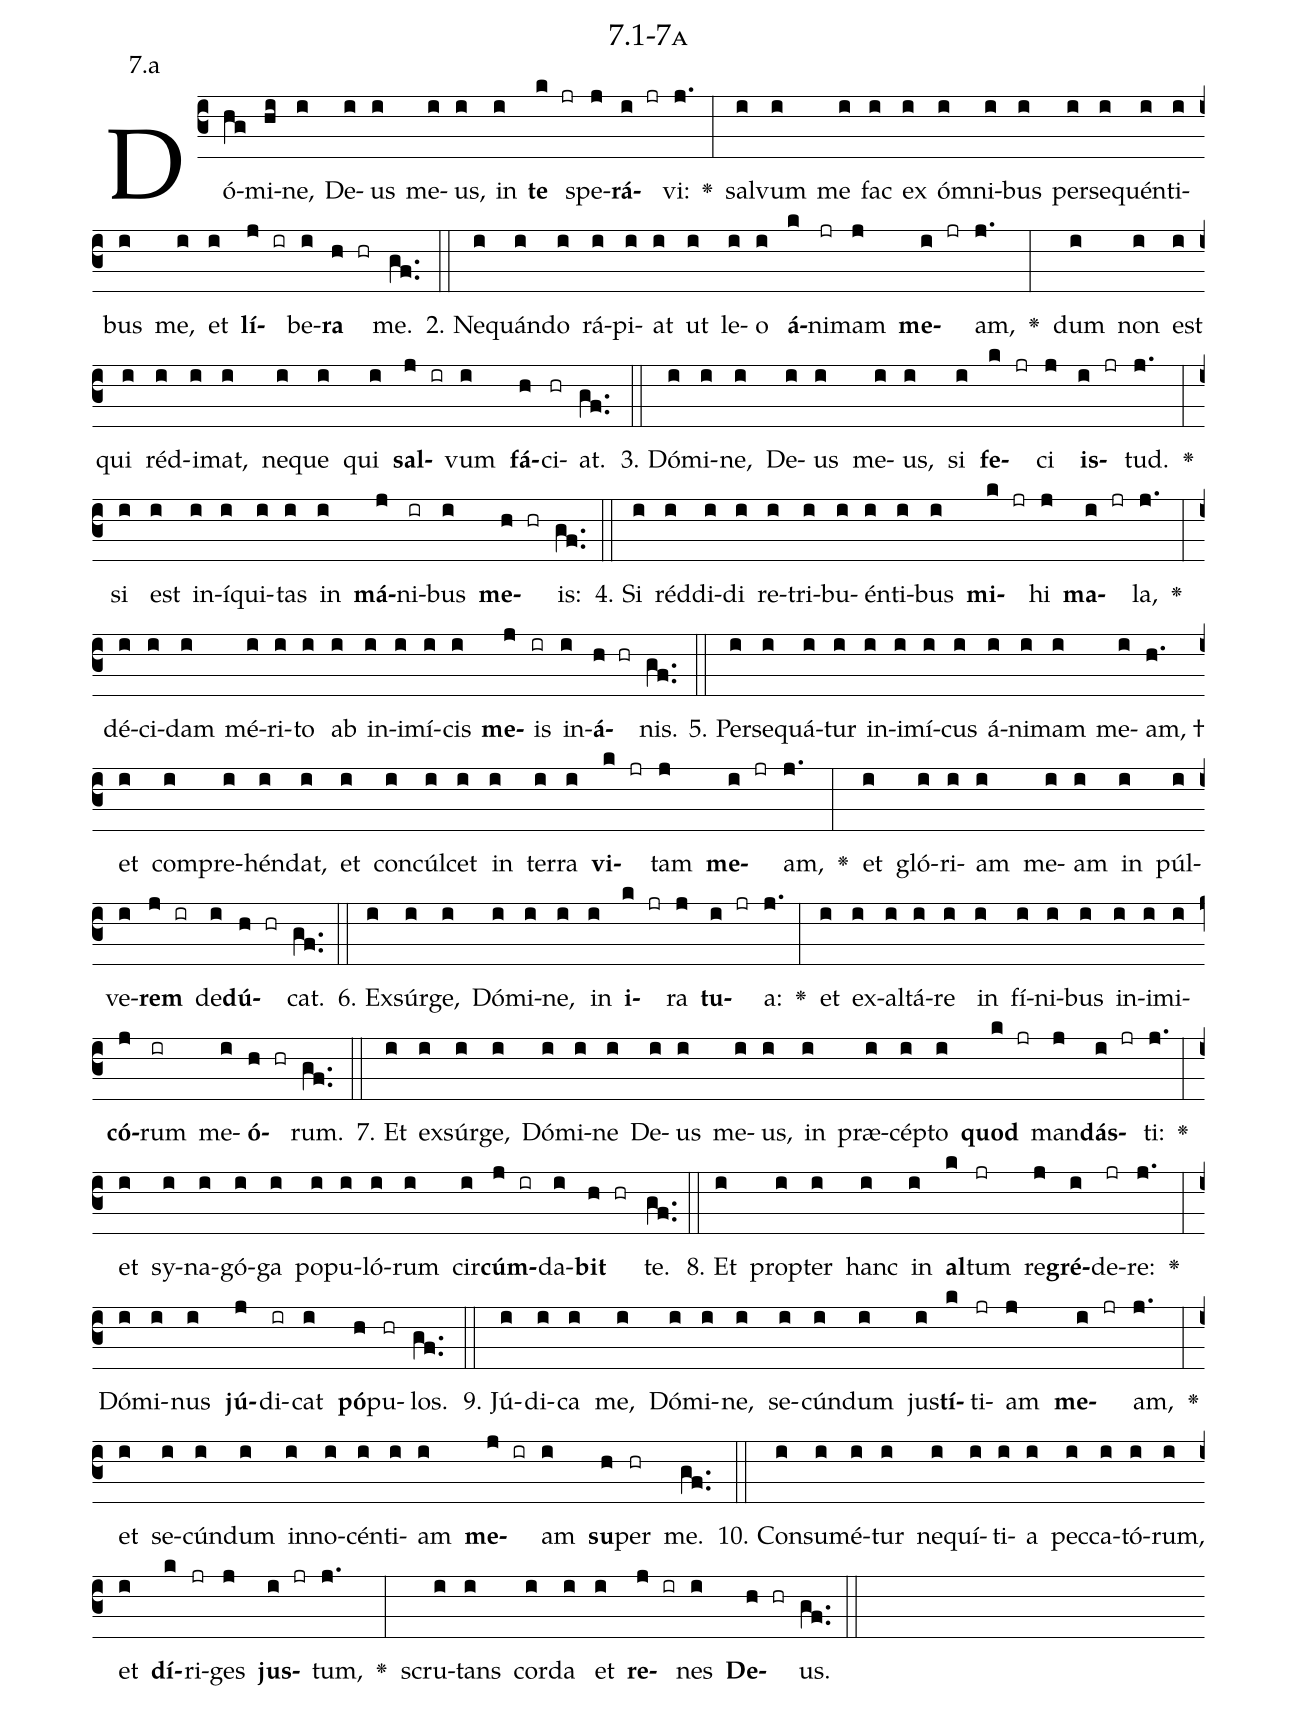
name: 7.1-7a;
annotation: 7.a;
%%
(c3)Dó(hg)mi(hi)ne,(i) De(i)us(i) me(i)us,(i) in(i) <b>te</b>(k jr) spe(j)<b>rá</b>(i jr)vi:(j.) <v>\greheightstar</v>(:) sal(i)vum(i) me(i) fac(i) ex(i) óm(i)ni(i)bus(i) per(i)se(i)quén(i)ti(i)bus(i) me,(i) et(i) <b>lí</b>(j ir)be(i)<b>ra</b>(h hr) me.(gf..) (::)
2. Ne(i)quán(i)do(i) rá(i)pi(i)at(i) ut(i) le(i)o(i) <b>á</b>(k)ni(jr)mam(j) <b>me</b>(i jr)am,(j.) <v>\greheightstar</v>(:) dum(i) non(i) est(i) qui(i) réd(i)i(i)mat,(i) ne(i)que(i) qui(i) <b>sal</b>(j ir)vum(i) <b>fá</b>(h)ci(hr)at.(gf..) (::)
3. Dó(i)mi(i)ne,(i) De(i)us(i) me(i)us,(i) si(i) <b>fe</b>(k jr)ci(j) <b>is</b>(i jr)tud.(j.) <v>\greheightstar</v>(:) si(i) est(i) in(i)í(i)qui(i)tas(i) in(i) <b>má</b>(j)ni(ir)bus(i) <b>me</b>(h hr)is:(gf..) (::)
4. Si(i) réd(i)di(i)di(i) re(i)tri(i)bu(i)én(i)ti(i)bus(i) <b>mi</b>(k jr)hi(j) <b>ma</b>(i jr)la,(j.) <v>\greheightstar</v>(:) dé(i)ci(i)dam(i) mé(i)ri(i)to(i) ab(i) in(i)i(i)mí(i)cis(i) <b>me</b>(j)is(ir) in(i)<b>á</b>(h hr)nis.(gf..) (::)
5. Per(i)se(i)quá(i)tur(i) in(i)i(i)mí(i)cus(i) á(i)ni(i)mam(i) me(i)am, †(h.) et(i) com(i)pre(i)hén(i)dat,(i) et(i) con(i)cúl(i)cet(i) in(i) ter(i)ra(i) <b>vi</b>(k jr)tam(j) <b>me</b>(i jr)am,(j.) <v>\greheightstar</v>(:) et(i) gló(i)ri(i)am(i) me(i)am(i) in(i) púl(i)ve(i)<b>rem</b>(j ir) de(i)<b>dú</b>(h hr)cat.(gf..) (::)
6. Ex(i)súr(i)ge,(i) Dó(i)mi(i)ne,(i) in(i) <b>i</b>(k jr)ra(j) <b>tu</b>(i jr)a:(j.) <v>\greheightstar</v>(:) et(i) ex(i)al(i)tá(i)re(i) in(i) fí(i)ni(i)bus(i) in(i)i(i)mi(i)<b>có</b>(j)rum(ir) me(i)<b>ó</b>(h hr)rum.(gf..) (::)
7. Et(i) ex(i)súr(i)ge,(i) Dó(i)mi(i)ne(i) De(i)us(i) me(i)us,(i) in(i) præ(i)cép(i)to(i) <b>quod</b>(k jr) man(j)<b>dás</b>(i jr)ti:(j.) <v>\greheightstar</v>(:) et(i) sy(i)na(i)gó(i)ga(i) po(i)pu(i)ló(i)rum(i) cir(i)<b>cúm</b>(j ir)da(i)<b>bit</b>(h hr) te.(gf..) (::)
8. Et(i) prop(i)ter(i) hanc(i) in(i) <b>al</b>(k)tum(jr) re(j)<b>gré</b>(i)de(jr)re:(j.) <v>\greheightstar</v>(:) Dó(i)mi(i)nus(i) <b>jú</b>(j)di(ir)cat(i) <b>pó</b>(h)pu(hr)los.(gf..) (::)
9. Jú(i)di(i)ca(i) me,(i) Dó(i)mi(i)ne,(i) se(i)cún(i)dum(i) jus(i)<b>tí</b>(k)ti(jr)am(j) <b>me</b>(i jr)am,(j.) <v>\greheightstar</v>(:) et(i) se(i)cún(i)dum(i) in(i)no(i)cén(i)ti(i)am(i) <b>me</b>(j ir)am(i) <b>su</b>(h)per(hr) me.(gf..) (::)
10. Con(i)su(i)mé(i)tur(i) ne(i)quí(i)ti(i)a(i) pec(i)ca(i)tó(i)rum,(i) et(i) <b>dí</b>(k)ri(jr)ges(j) <b>jus</b>(i jr)tum,(j.) <v>\greheightstar</v>(:) scru(i)tans(i) cor(i)da(i) et(i) <b>re</b>(j ir)nes(i) <b>De</b>(h hr)us.(gf..) (::)
